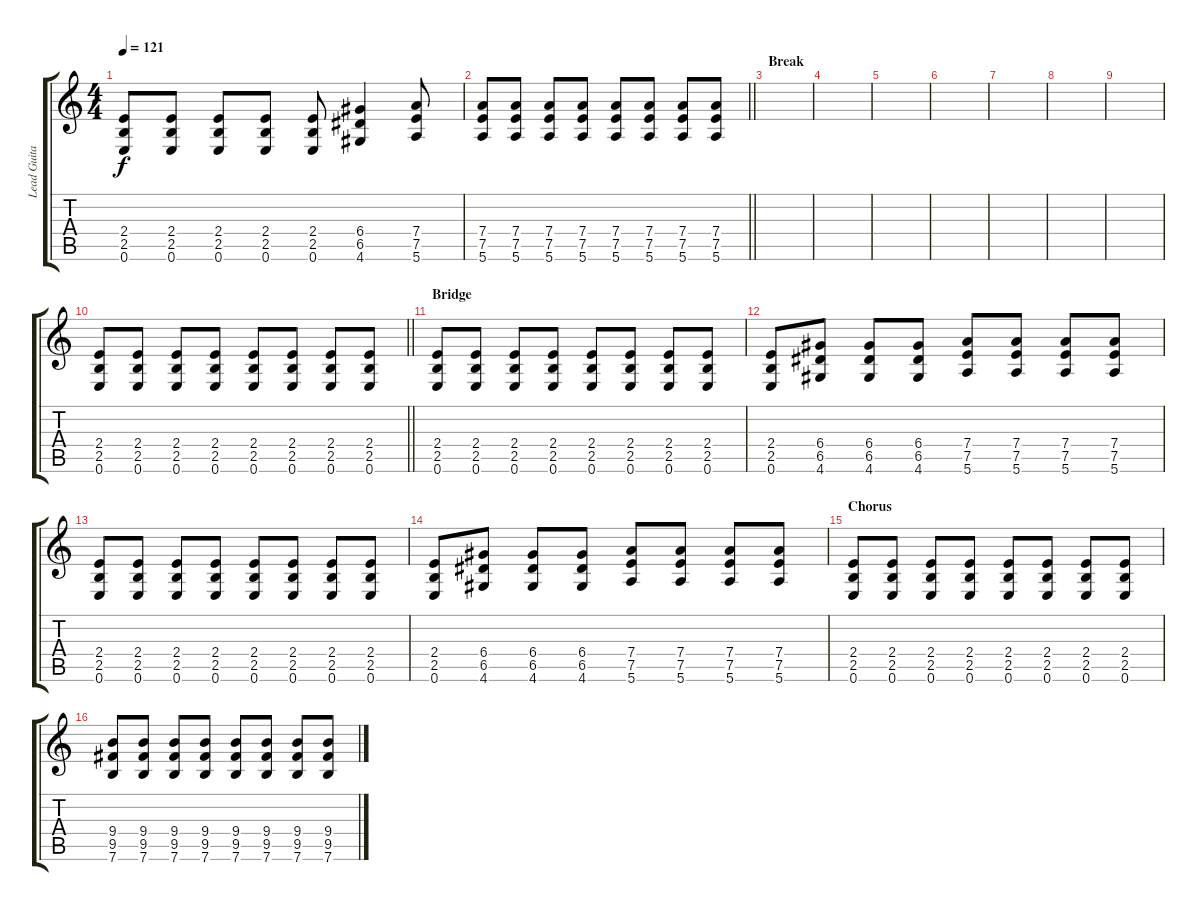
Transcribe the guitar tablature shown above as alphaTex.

\track ("Lead Guitar" "Lead Guita") {instrument overdrivenguitar}
\staff {score tabs}
\tuning (E4 B3 G3 D3 A2 E2) {hide}
\ts (4 4)
\tempo 121
\clef g2
\ks c
(2.4 2.5 0.6).8{dy f} (2.4 2.5 0.6).8 (2.4 2.5 0.6).8 (2.4 2.5 0.6).8 (2.4 2.5 0.6).8 (6.4 6.5 4.6).4 (7.4 7.5 5.6).8 |
\barLineRight lightlight
(7.4 7.5 5.6).8 (7.4 7.5 5.6).8 (7.4 7.5 5.6).8 (7.4 7.5 5.6).8 (7.4 7.5 5.6).8 (7.4 7.5 5.6).8 (7.4 7.5 5.6).8 (7.4 7.5 5.6).8 |
\section ("" "Break")
|
|
|
|
|
|
|
\barLineRight lightlight
(2.4 2.5 0.6).8 (2.4 2.5 0.6).8 (2.4 2.5 0.6).8 (2.4 2.5 0.6).8 (2.4 2.5 0.6).8 (2.4 2.5 0.6).8 (2.4 2.5 0.6).8 (2.4 2.5 0.6).8 |
\section ("" "Bridge")
(2.4 2.5 0.6).8 (2.4 2.5 0.6).8 (2.4 2.5 0.6).8 (2.4 2.5 0.6).8 (2.4 2.5 0.6).8 (2.4 2.5 0.6).8 (2.4 2.5 0.6).8 (2.4 2.5 0.6).8 |
(2.4 2.5 0.6).8 (6.4 6.5 4.6).8 (6.4 6.5 4.6).8 (6.4 6.5 4.6).8 (7.4 7.5 5.6).8 (7.4 7.5 5.6).8 (7.4 7.5 5.6).8 (7.4 7.5 5.6).8 |
(2.4 2.5 0.6).8 (2.4 2.5 0.6).8 (2.4 2.5 0.6).8 (2.4 2.5 0.6).8 (2.4 2.5 0.6).8 (2.4 2.5 0.6).8 (2.4 2.5 0.6).8 (2.4 2.5 0.6).8 |
(2.4 2.5 0.6).8 (6.4 6.5 4.6).8 (6.4 6.5 4.6).8 (6.4 6.5 4.6).8 (7.4 7.5 5.6).8 (7.4 7.5 5.6).8 (7.4 7.5 5.6).8 (7.4 7.5 5.6).8 |
\section ("" "Chorus")
(2.4 2.5 0.6).8 (2.4 2.5 0.6).8 (2.4 2.5 0.6).8 (2.4 2.5 0.6).8 (2.4 2.5 0.6).8 (2.4 2.5 0.6).8 (2.4 2.5 0.6).8 (2.4 2.5 0.6).8 |
(9.4 9.5 7.6).8 (9.4 9.5 7.6).8 (9.4 9.5 7.6).8 (9.4 9.5 7.6).8 (9.4 9.5 7.6).8 (9.4 9.5 7.6).8 (9.4 9.5 7.6).8 (9.4 9.5 7.6).8
